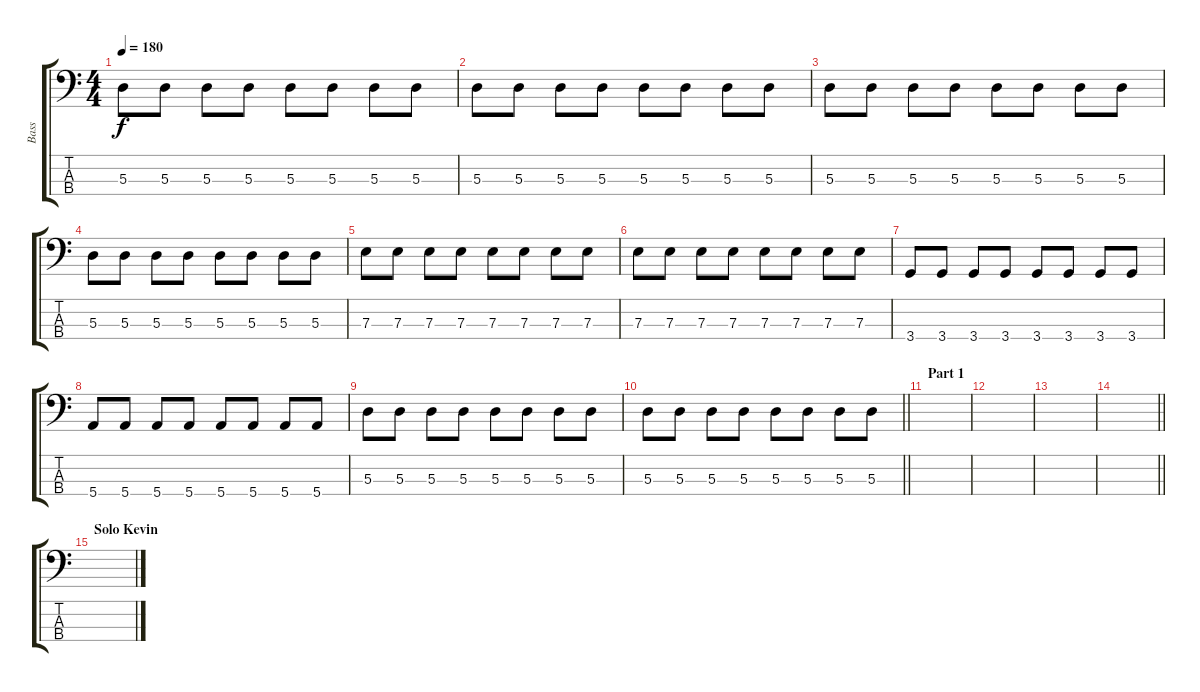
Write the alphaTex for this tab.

\track ("Bass" "Bass") {instrument electricbassfinger}
\staff {score tabs}
\tuning (G2 D2 A1 E1) {hide}
\ts (4 4)
\tempo 180
\clef f4
\ks c
5.3.8{dy f} 5.3.8 5.3.8 5.3.8 5.3.8 5.3.8 5.3.8 5.3.8 |
5.3.8 5.3.8 5.3.8 5.3.8 5.3.8 5.3.8 5.3.8 5.3.8 |
5.3.8 5.3.8 5.3.8 5.3.8 5.3.8 5.3.8 5.3.8 5.3.8 |
5.3.8 5.3.8 5.3.8 5.3.8 5.3.8 5.3.8 5.3.8 5.3.8 |
7.3.8 7.3.8 7.3.8 7.3.8 7.3.8 7.3.8 7.3.8 7.3.8 |
7.3.8 7.3.8 7.3.8 7.3.8 7.3.8 7.3.8 7.3.8 7.3.8 |
3.4.8 3.4.8 3.4.8 3.4.8 3.4.8 3.4.8 3.4.8 3.4.8 |
5.4.8 5.4.8 5.4.8 5.4.8 5.4.8 5.4.8 5.4.8 5.4.8 |
5.3.8 5.3.8 5.3.8 5.3.8 5.3.8 5.3.8 5.3.8 5.3.8 |
\barLineRight lightlight
5.3.8 5.3.8 5.3.8 5.3.8 5.3.8 5.3.8 5.3.8 5.3.8 |
\section ("" "Part 1")
|
|
|
\barLineRight lightlight
|
\section ("" "Solo Kevin")
